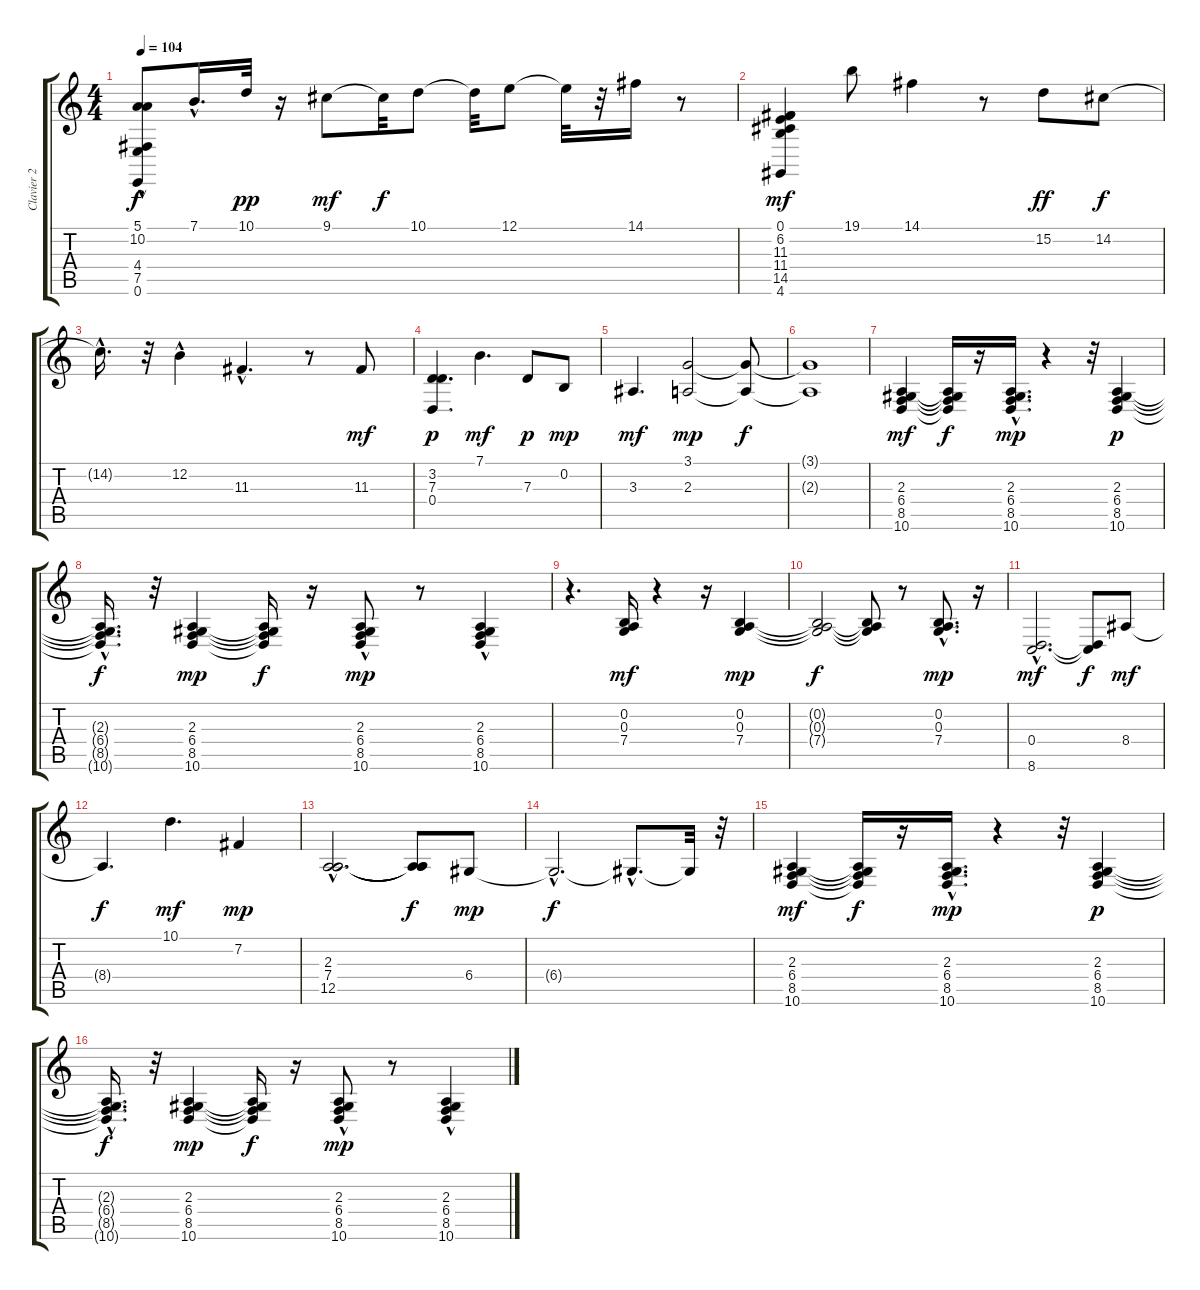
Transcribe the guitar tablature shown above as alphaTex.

\track ("Clavier 2" "Clavier 2") {instrument electricpiano1}
\staff {score tabs}
\tuning (E4 B3 G3 D3 A2 E2) {hide}
\ts (4 4)
\tempo 104
\clef g2
\ks c
(5.1{hac t} 10.2{t} 4.4{t} 7.5{hac t} 0.6{hac t}).8{dy f} 7.1{hac}.16{d} 10.1.32{dy pp} r.16 9.1.8{dy mf} 9.1{t}.32{dy f} 10.1.8 10.1{t}.32 12.1.8 12.1{t}.32 r.32 14.1.16 r.8 |
(0.1 6.2 11.3 11.4 14.5 4.6).4{dy mf} 19.1.8 14.1.4 r.8 15.2.8{dy ff} 14.2.8{dy f} |
14.2{hac t}.16{d} r.32 12.2{hac}.4 11.3{hac}.4{d} r.8 11.3.8{dy mf} |
(3.2 7.3 0.4).4{d dy p} 7.1.4{d dy mf} 7.3.8{dy p} 0.2.8{dy mp} |
3.3.4{d dy mf} (3.1 2.3).2{dy mp} (3.1{t} 2.3{t}).8{dy f} |
(3.1{t} 2.3{t}).1 |
(2.3 6.4 8.5 10.6).4{dy mf} (2.3{t} 6.4{t} 8.5{t} 10.6{t}).16{dy f} r.16 (2.3{hac} 6.4{hac} 8.5 10.6).16{d dy mp} r.4 r.32 (2.3 6.4 8.5 10.6).4{dy p} |
(2.3{hac t} 6.4{hac t} 8.5{hac t} 10.6{hac t}).16{d dy f} r.32 (2.3 6.4 8.5 10.6).4{dy mp} (2.3{t} 6.4{t} 8.5{t} 10.6{t}).16{dy f} r.16 (2.3 6.4{hac} 8.5{hac} 10.6{hac}).8{dy mp} r.8 (2.3{hac} 6.4 8.5{hac} 10.6).4 |
r.4{d} (0.2 0.3 7.4).16{dy mf} r.4 r.16 (0.2 0.3 7.4).4{dy mp} |
(0.2{t} 0.3{t} 7.4{t}).2{dy f} (0.2{t} 0.3{t} 7.4{t}).8 r.8 (0.2{hac} 0.3{hac} 7.4{hac}).8{d dy mp} r.16 |
(0.4{hac} 8.6{hac}).2{d dy mf} (0.4{t} 8.6{t}).8{dy f} 8.4.8{dy mf} |
8.4{t}.4{d dy f} 10.1.4{d dy mf} 7.2.4{dy mp} |
(2.3{hac} 7.4{hac} 12.5{hac}).2{d} (2.3{t} 7.4{t} 12.5{t}).8{dy f} 6.4.8{dy mp} |
6.4{hac t}.2{d dy f} 6.4{hac t}.8{d} 6.4{t}.32 r.32 |
(2.3 6.4 8.5 10.6).4{dy mf} (2.3{t} 6.4{t} 8.5{t} 10.6{t}).16{dy f} r.16 (2.3{hac} 6.4{hac} 8.5 10.6).16{d dy mp} r.4 r.32 (2.3 6.4 8.5 10.6).4{dy p} |
(2.3{hac t} 6.4{hac t} 8.5{hac t} 10.6{hac t}).16{d dy f} r.32 (2.3 6.4 8.5 10.6).4{dy mp} (2.3{t} 6.4{t} 8.5{t} 10.6{t}).16{dy f} r.16 (2.3 6.4{hac} 8.5{hac} 10.6{hac}).8{dy mp} r.8 (2.3{hac} 6.4 8.5{hac} 10.6).4
